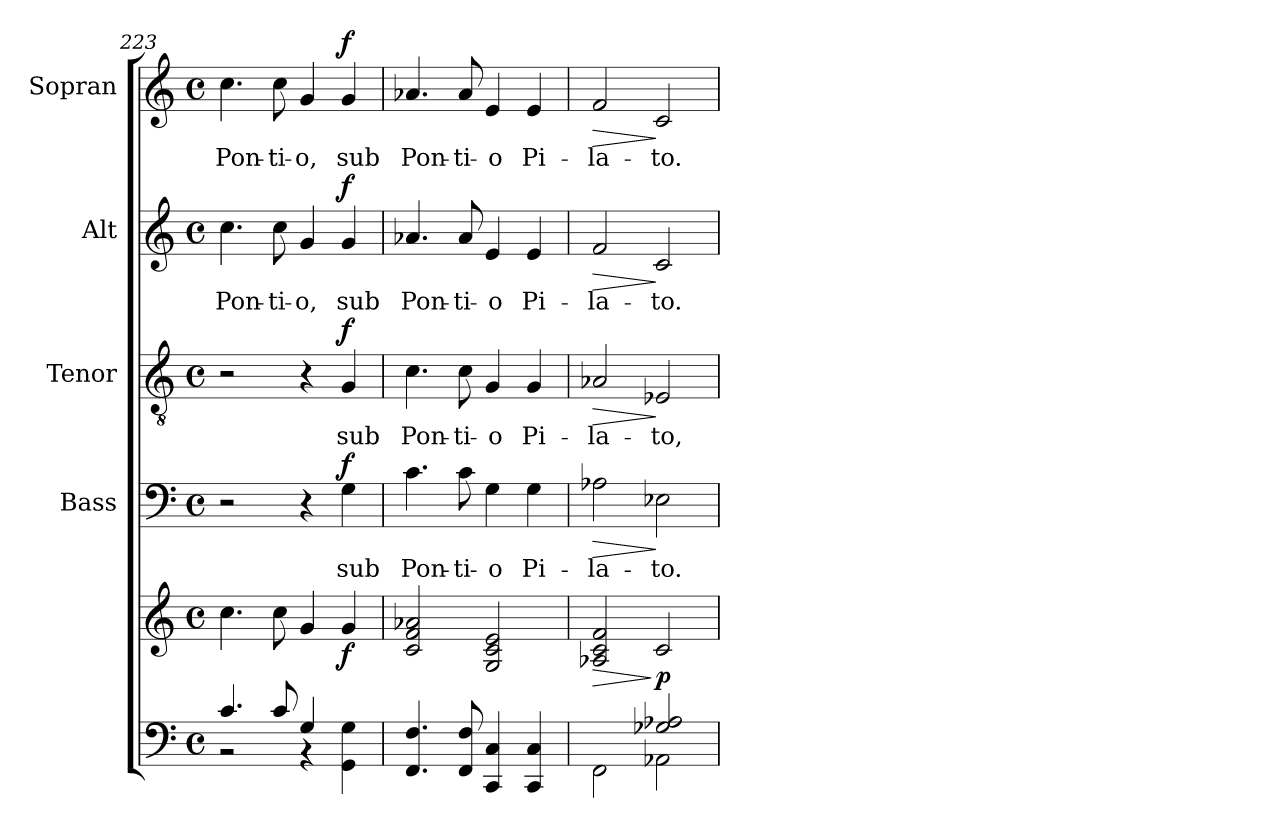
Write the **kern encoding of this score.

**kern	**kern	**dynam	**kern	**text	**dynam	**kern	**text	**dynam	**kern	**text	**dynam	**kern	**text	**dynam
*part5	*part5	*part5	*part4	*part4	*part4	*part3	*part3	*part3	*part2	*part2	*part2	*part1	*part1	*part1
*staff6	*staff5	*staff5/6	*staff4	*staff4	*staff4	*staff3	*staff3	*staff3	*staff2	*staff2	*staff2	*staff1	*staff1	*staff1
*	*	*	*I"Bass	*	*	*I"Tenor	*	*	*I"Alt	*	*	*I"Sopran	*	*
*	*	*	*I'B.	*	*	*I'T.	*	*	*I'A.	*	*	*I'S.	*	*
*clefF4	*clefG2	*	*clefF4	*	*	*clefGv2	*	*	*clefG2	*	*	*clefG2	*	*
*k[]	*k[]	*	*k[]	*	*	*k[]	*	*	*k[]	*	*	*k[]	*	*
*C:	*C:	*	*C:	*	*	*C:	*	*	*C:	*	*	*C:	*	*
*M4/4	*M4/4	*	*M4/4	*	*	*M4/4	*	*	*M4/4	*	*	*M4/4	*	*
*met(c)	*met(c)	*	*met(c)	*	*	*met(c)	*	*	*met(c)	*	*	*met(c)	*	*
=223	=223	=223	=223	=223	=223	=223	=223	=223	=223	=223	=223	=223	=223	=223
*^	*	*	*	*	*	*	*	*	*	*	*	*	*	*
!	!	!	!	!	!	!	!	!	!	!	!LO:LY:b	!	!	!LO:LY:b	!
4.c/	2rBB	4.cc\	.	2r	.	.	2r	.	.	4.cc\	Pon-	.	4.cc\	Pon-	.
!	!	!	!	!	!	!	!	!	!	!	!LO:LY:b	!	!	!LO:LY:b	!
8c/	.	8cc\	.	.	.	.	.	.	.	8cc\	-ti-	.	8cc\	-ti-	.
!	!	!	!	!	!	!	!	!	!	!	!LO:LY:b	!	!	!LO:LY:b	!
4G/	4rBB	4g/	.	4r	.	.	4r	.	.	4g/	-o,	.	4g/	-o,	.
!	!	!	!LO:DY:b	!	!LO:LY:b	!LO:DY:a	!	!LO:LY:b	!LO:DY:a	!	!LO:LY:b	!LO:DY:a	!	!LO:LY:b	!LO:DY:a
4ryy	4GG\ 4G\	4g/	f	4G\	sub	f	4G/	sub	f	4g/	sub	f	4g/	sub	f
!!LO:LB:g=z
=224	=224	=224	=224	=224	=224	=224	=224	=224	=224	=224	=224	=224	=224	=224	=224
!	!	!	!	!	!LO:LY:b	!	!	!LO:LY:b	!	!	!LO:LY:b	!	!	!LO:LY:b	!
*v	*v	*	*	*	*	*	*	*	*	*	*	*	*	*	*
4.FF/ 4.F/	2c/ 2f/ 2a-X/	.	4.c\	Pon-	.	4.c\	Pon-	.	4.a-X/	Pon-	.	4.a-X/	Pon-	.
!	!	!	!	!LO:LY:b	!	!	!LO:LY:b	!	!	!LO:LY:b	!	!	!LO:LY:b	!
8FF/ 8F/	.	.	8c\	-ti-	.	8c\	-ti-	.	8a-/	-ti-	.	8a-/	-ti-	.
!	!	!	!	!LO:LY:b	!	!	!LO:LY:b	!	!	!LO:LY:b	!	!	!LO:LY:b	!
4CC/ 4C/	2G/ 2c/ 2e/	.	4G\	-o	.	4G/	-o	.	4e/	-o	.	4e/	-o	.
!	!	!	!	!LO:LY:b	!	!	!LO:LY:b	!	!	!LO:LY:b	!	!	!LO:LY:b	!
4CC/ 4C/	.	.	4G\	Pi-	.	4G/	Pi-	.	4e/	Pi-	.	4e/	Pi-	.
=225	=225	=225	=225	=225	=225	=225	=225	=225	=225	=225	=225	=225	=225	=225
*^	*	*	*	*	*	*	*	*	*	*	*	*	*	*
!	!	!	!LO:HP:b	!	!LO:LY:b	!LO:HP:b	!	!LO:LY:b	!LO:HP:b	!	!LO:LY:b	!LO:HP:b	!	!LO:LY:b	!LO:HP:b
2ryy	2FF\	2A-X/ 2c/ 2f/	>	2A-X\	-la-	>	2A-X/	-la-	>	2f/	-la-	>	2f/	-la-	>
!	!	!	!LO:DY:n=1:b	!	!LO:LY:b	!	!	!LO:LY:b	!	!	!LO:LY:b	!	!	!LO:LY:b	!
2G-X/ 2A-X/	2AA-X\	2c/	] p	2E-X\	-to.	]	2E-X/	-to,	]	2c/	-to.	]	2c/	-to.	]
*v	*v	*	*	*	*	*	*	*	*	*	*	*	*	*	*
=	=	=	=	=	=	=	=	=	=	=	=	=	=	=
*-	*-	*-	*-	*-	*-	*-	*-	*-	*-	*-	*-	*-	*-	*-
